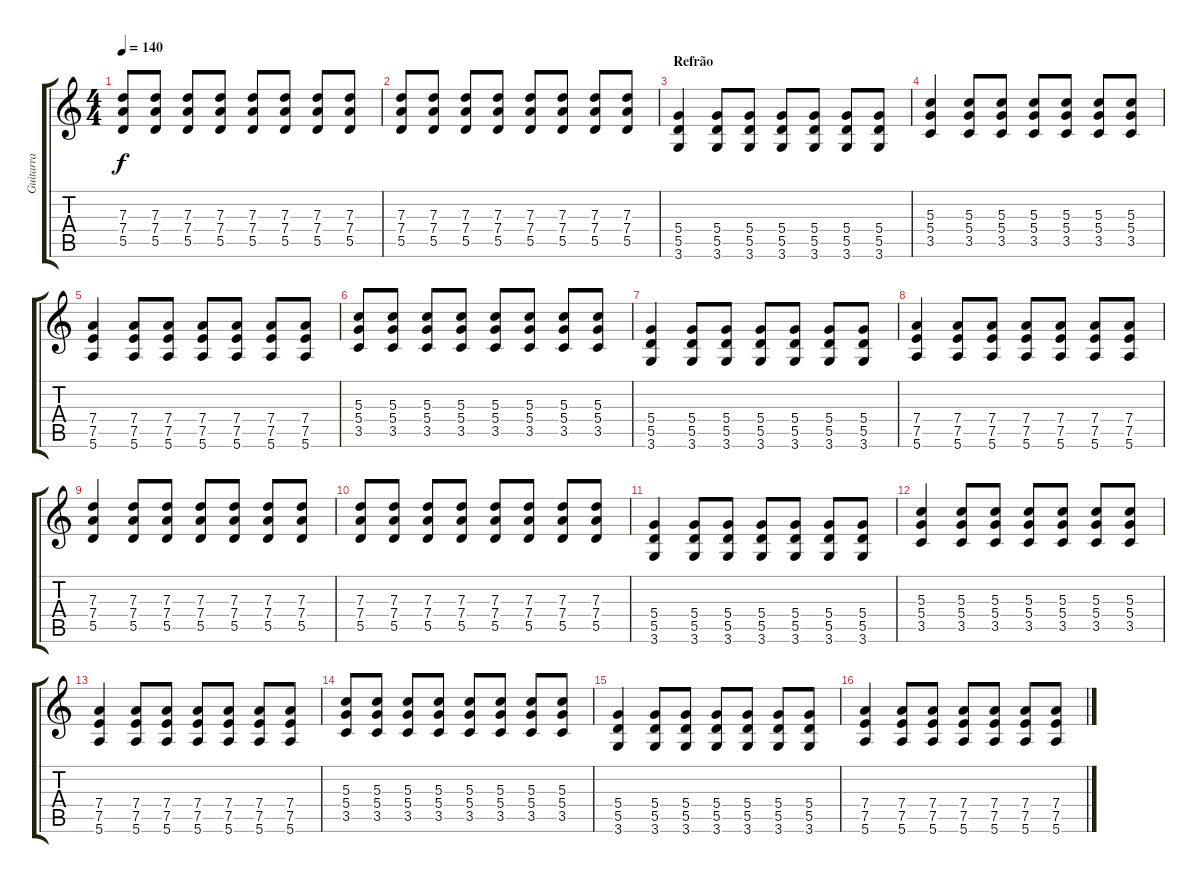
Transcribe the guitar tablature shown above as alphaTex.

\track ("Guitarra" "Guitarra") {instrument distortionguitar}
\staff {score tabs}
\tuning (E4 B3 G3 D3 A2 E2) {hide}
\ts (4 4)
\tempo 140
\clef g2
\ks c
(7.3 7.4 5.5).8{dy f} (7.3 7.4 5.5).8 (7.3 7.4 5.5).8 (7.3 7.4 5.5).8 (7.3 7.4 5.5).8 (7.3 7.4 5.5).8 (7.3 7.4 5.5).8 (7.3 7.4 5.5).8 |
(7.3 7.4 5.5).8 (7.3 7.4 5.5).8 (7.3 7.4 5.5).8 (7.3 7.4 5.5).8 (7.3 7.4 5.5).8 (7.3 7.4 5.5).8 (7.3 7.4 5.5).8 (7.3 7.4 5.5).8 |
\section ("" "Refrão")
(5.4 5.5 3.6).4 (5.4 5.5 3.6).8 (5.4 5.5 3.6).8 (5.4 5.5 3.6).8 (5.4 5.5 3.6).8 (5.4 5.5 3.6).8 (5.4 5.5 3.6).8 |
(5.3 5.4 3.5).4 (5.3 5.4 3.5).8 (5.3 5.4 3.5).8 (5.3 5.4 3.5).8 (5.3 5.4 3.5).8 (5.3 5.4 3.5).8 (5.3 5.4 3.5).8 |
(7.4 7.5 5.6).4 (7.4 7.5 5.6).8 (7.4 7.5 5.6).8 (7.4 7.5 5.6).8 (7.4 7.5 5.6).8 (7.4 7.5 5.6).8 (7.4 7.5 5.6).8 |
(5.3 5.4 3.5).8 (5.3 5.4 3.5).8 (5.3 5.4 3.5).8 (5.3 5.4 3.5).8 (5.3 5.4 3.5).8 (5.3 5.4 3.5).8 (5.3 5.4 3.5).8 (5.3 5.4 3.5).8 |
(5.4 5.5 3.6).4 (5.4 5.5 3.6).8 (5.4 5.5 3.6).8 (5.4 5.5 3.6).8 (5.4 5.5 3.6).8 (5.4 5.5 3.6).8 (5.4 5.5 3.6).8 |
(7.4 7.5 5.6).4 (7.4 7.5 5.6).8 (7.4 7.5 5.6).8 (7.4 7.5 5.6).8 (7.4 7.5 5.6).8 (7.4 7.5 5.6).8 (7.4 7.5 5.6).8 |
(7.3 7.4 5.5).4 (7.3 7.4 5.5).8 (7.3 7.4 5.5).8 (7.3 7.4 5.5).8 (7.3 7.4 5.5).8 (7.3 7.4 5.5).8 (7.3 7.4 5.5).8 |
(7.3 7.4 5.5).8 (7.3 7.4 5.5).8 (7.3 7.4 5.5).8 (7.3 7.4 5.5).8 (7.3 7.4 5.5).8 (7.3 7.4 5.5).8 (7.3 7.4 5.5).8 (7.3 7.4 5.5).8 |
(5.4 5.5 3.6).4 (5.4 5.5 3.6).8 (5.4 5.5 3.6).8 (5.4 5.5 3.6).8 (5.4 5.5 3.6).8 (5.4 5.5 3.6).8 (5.4 5.5 3.6).8 |
(5.3 5.4 3.5).4 (5.3 5.4 3.5).8 (5.3 5.4 3.5).8 (5.3 5.4 3.5).8 (5.3 5.4 3.5).8 (5.3 5.4 3.5).8 (5.3 5.4 3.5).8 |
(7.4 7.5 5.6).4 (7.4 7.5 5.6).8 (7.4 7.5 5.6).8 (7.4 7.5 5.6).8 (7.4 7.5 5.6).8 (7.4 7.5 5.6).8 (7.4 7.5 5.6).8 |
(5.3 5.4 3.5).8 (5.3 5.4 3.5).8 (5.3 5.4 3.5).8 (5.3 5.4 3.5).8 (5.3 5.4 3.5).8 (5.3 5.4 3.5).8 (5.3 5.4 3.5).8 (5.3 5.4 3.5).8 |
(5.4 5.5 3.6).4 (5.4 5.5 3.6).8 (5.4 5.5 3.6).8 (5.4 5.5 3.6).8 (5.4 5.5 3.6).8 (5.4 5.5 3.6).8 (5.4 5.5 3.6).8 |
(7.4 7.5 5.6).4 (7.4 7.5 5.6).8 (7.4 7.5 5.6).8 (7.4 7.5 5.6).8 (7.4 7.5 5.6).8 (7.4 7.5 5.6).8 (7.4 7.5 5.6).8
